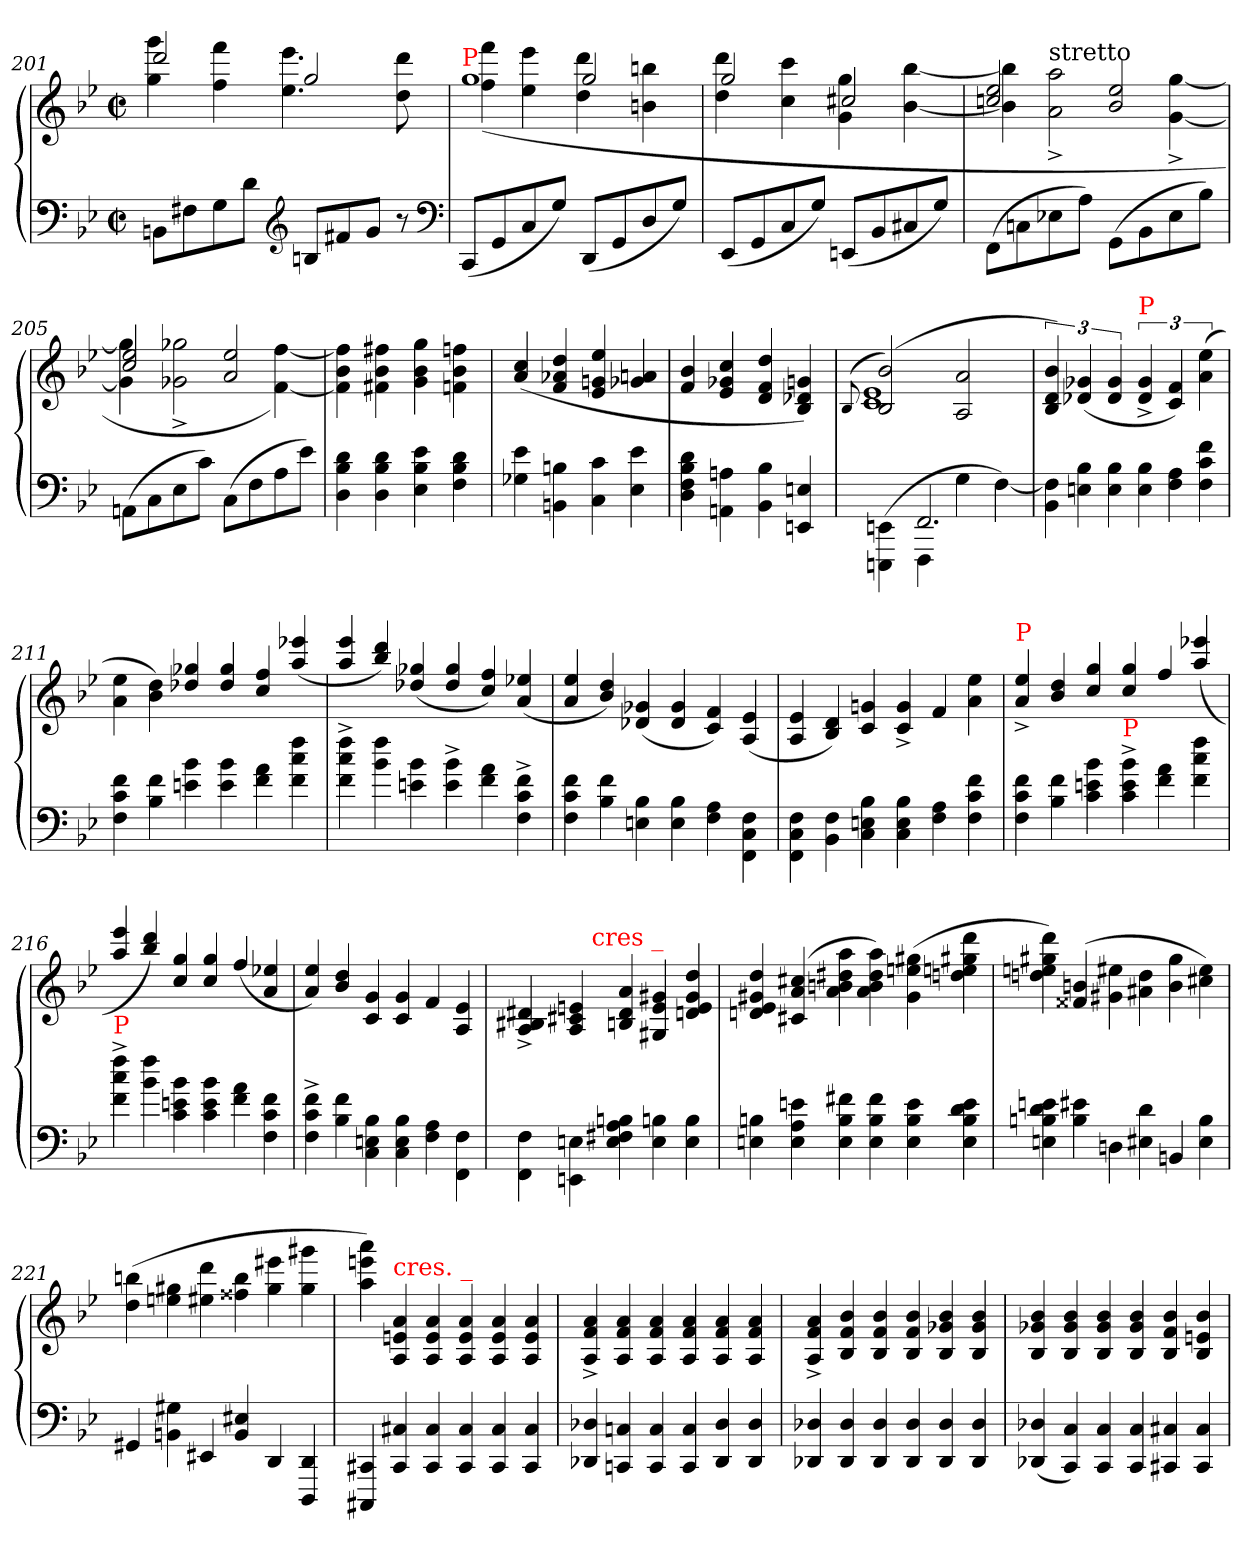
**kern	**kern
*part1	*part1
*staff2	*staff1
*clefF4	*clefG2
*k[b-e-]	*k[b-e-]
*M2/2	*M2/2
*met(c|)	*met(c|)
=201	=201
*	*^
8BBn\L	2ddd/	4ggg\ 4gg\
8F#X	.	.
8G	.	4fff\ 4ff\
8dJ	.	.
*clefG2	*	*
8Bn/L	2gg/	4.eee-\ 4.ee-\
8f#X	.	.
8gJ	.	.
8r	.	8ddd\ 8dd\
*clefF4	*	*
=202	=202	=202
!	!LO:TX:a:color=red:t=P	!
!	!LO:N:vis=1	!
(<8CC/L	2gg\	(>4fff\ 4ff\
8GG	.	.
8C	.	4eee-\ 4ee-\
8GJ)	.	.
(<8DD/L	2gg/	4ddd\ 4dd\
8GG	.	.
8D	.	4bbn\ 4bn\
8GJ)	.	.
=203	=203	=203
(<8EE-/L	2gg/	4ddd\ 4dd\
8GG	.	.
8C	.	4ccc\ 4cc\
8GJ)	.	.
(<8EEn/L	2cc#X/	4gg\ 4g\
8BB-	.	.
8C#X	.	[4bb-\ [4b-\
8GJ)	.	.
=204	=204	=204
(>8FF\L	2ee-/ 2ccn/	4bb-]\ 4b-]\
8Cn	.	.
!	!	!LO:TX:a:t=stretto
8E-X	.	2aa^>\ 2a^>\
8AJ)	.	.
(>8GG\L	2ee-/ 2b-/	.
8BB-	.	.
8E-	.	[4gg^>\ [4g^>\
8B-J)	.	.
=205	=205	=205
(>8AAnL	2ee-/ 2cc/	4gg]\ 4g]\
8C	.	.
8E-	.	2gg-X^>\ 2g-X^>\
8cJ)	.	.
(>8CL	2ee-/ 2a/	.
8F	.	.
8A	.	[4ff\ [4f\)
8e-J)	.	.
*	*v	*v
=206	=206
4d\ 4B-\ 4D\	4ff]\ 4b-\ 4f]\
4d\ 4B-\ 4D\	4ff#X\ 4b-\ 4f#X\
4e-\ 4B-\ 4E-\	4gg\ 4b-\ 4g\
4d\ 4B-\ 4F\	4ffn\ 4b-\ 4fn\
=207	=207
4e-\ 4G-X\	(>4cc/ 4a/
4Bn\ 4BBn\	4dd/ 4a-X/ 4f/
4c\ 4C\	4ee-/ 4gn/ 4e-/
4e-\ 4E-\	4an/ 4g-X/
=208	=208
4d\ 4B-\ 4F\ 4D\	4b-/ 4f/
4An\ 4AAn\	4cc/ 4g-X/ 4e-/
4B-\ 4BB-\	4dd/ 4f/ 4d/
4En/ 4EEn/	4g/ 4d-X/ 4B-/)
=209	=209
.	(>8qqB-/
*^	*^
4ryy	(>4EEn\ 4EEEn\	(>2b-/ 2B-/)	1e- 1c
2.FF/	4FFF	.	.
.	4G\	2a/ 2A/	.
.	[4F\)	.	.
*v	*v	*	*
*	*v	*v
=210	=210
*Xtuplet	*
6F]\ 6BB-\	6b-/ 6d/ 6B-/)
6B-\ 6En\	(<6g-X/ 6d-X/
6B-\ 6E\	6g-/ 6d-/
!	!LO:TX:a:color=red:t=P
6B-\ 6E\	6g-^</ 6d-^</
6A\ 6F\	6f/ 6c/)
6f\ 6c\ 6F\	(>6ee-\ 6a\
=211	=211
*	*Xtuplet
6f\ 6c\ 6F\	6ee-\ 6a\
6f\ 6B-\	6dd\ 6b-\)
6b-\ 6en\	6gg-X/ 6dd-X/
6b-\ 6e\	6gg-/ 6dd-/
6a\ 6f\	6ff/ 6cc/
6ff\ 6cc\ 6f\	(>6eee-X/ 6aa/
=212	=212
6ff^<\ 6cc^<\ 6f^<\	6eee-/ 6aa/
6ff\ 6b-\	6ddd/ 6bb-/)
6b-\ 6en\	(>6gg-X/ 6dd-X/
6b-^<\ 6e^<\	6gg-/ 6dd-/
6a\ 6f\	6ff/ 6cc/)
6f^\ 6c^\ 6F^\	(>6ee-X/ 6a/
=213	=213
6f\ 6c\ 6F\	6ee-/ 6a/
6f\ 6B-\	6dd/ 6b-/)
6B-\ 6En\	(>6g-X/ 6d-X/
6B-\ 6E\	6g-/ 6d-/
6A\ 6F\	6f/ 6c/)
6F\ 6C\ 6FF\	(>6e-/ 6A/
=214	=214
6F\ 6C\ 6FF\	6e-/ 6A/
6F\ 6BB-\	6d/ 6B-/)
6B-\ 6En\ 6C\	6gn/ 6c/
6B-\ 6E\ 6C\	6g^</ 6c^</
6A\ 6F\	6f/
6f\ 6c\ 6F\	6ee-\ 6a\
=215	=215
!	!LO:TX:a:color=red:t=P
6f\ 6c\ 6F\	6ee-^</ 6a^</
6f\ 6B-\	6dd/ 6b-/
6b-\ 6en\ 6c\	6gg/ 6cc/
!LO:TX:a:color=red:t=P	!
6b-^<\ 6e^<\ 6c^<\	6gg/ 6cc/
6a\ 6f\	6ff/
6ff\ 6cc\ 6f\	(>6eee-X/ 6aa/
=216	=216
!LO:TX:a:color=red:t=P	!
6ff^<\ 6cc^<\ 6f^<\	6eee-/ 6aa/
6ff\ 6b-\	6ddd/ 6bb-/)
6b-\ 6en\ 6c\	6gg/ 6cc/
6b-\ 6e\ 6c\	6gg/ 6cc/
6a\ 6f\	(>6ff/
6f\ 6c\ 6F\	6ee-X/ 6a/
=217	=217
6f^<\ 6c^<\ 6F^<\	6ee-/ 6a/)
6f\ 6B-\	6dd/ 6b-/
6B-\ 6En\ 6C\	6g/ 6c/
6B-\ 6E\ 6C\	6g/ 6c/
6A\ 6F\	6f/
6F\ 6FF\	6e-/ 6A/
=218	=218
*	*^
5F\ 5FF\	5d#X^</ 5B#X^</ 5A^</	5.ryy
5En\ 5EEn\	5en/ 5c#X/ 5A/	.
!	!	!LO:TX:a:color=red:t=cres _
.	.	5%2..ryy
5B\ 5A\ 5F#\ 5E\	5a/ 5d#/ 5Bn/	.
5Bn\ 5E\	5g#X/ 5e/ 5G#X/	.
5B\ 5E\	5dd/ 5g#/ 5e/ 5dn/	.
*	*v	*v
=219	=219
6Bn\ 6En\	6dd/ 6g#X/ 6e-/ 6dn/
6en\ 6A\ 6E\	(>6cc#X/ 6a/ 6c#X/
6f#X\ 6B\ 6E\	6aa\ 6dd#X\ 6bn\ 6a\
6f#\ 6B\ 6E\	6aa\ 6dd#\ 6b\ 6a\)
6e\ 6B\ 6E\	(>6gg#X 6ee 6g#
6e\ 6d\ 6B\ 6E\	6ddd\ 6gg#X\ 6een\ 6dd\
=220	=220
6en\ 6d\ 6Bn\ 6En\	6ddd\ 6gg#X\ 6ee\ 6ddn\)
6e#X\ 6B\	(>6bn/ 6f##X/
6Dn\	6ee#X\ 6g#X\
6d\ 6E#X\	6dd\ 6a#X\
6BBn/	6gg#\ 6b\
6B\ 6E#\	6ee#\ 6cc#\)
=221	=221
6GG#X/	(>6bbn\ 6dd\
6G#X\ 6BBn\	6gg#X\ 6een\
6EE#X/	6ddd\ 6ee#X\
6E#X/ 6BB/	6bb\ 6ff##X\
6DD/	6eee#X\ 6gg#\
6DD/ 6DDD/	6ggg#X\ 6gg#\
=222	=222
6CC#X/ 6CCC#X/	6aaa\ 6eee\ 6aa\)
!	!LO:TX:a:color=red:t=cres. _
6C#X/ 6CC#/	6a 6en 6A
6C#/ 6CC#/	6a 6e 6A
6C#/ 6CC#/	6a 6e 6A
6C#/ 6CC#/	6a 6e 6A
6C#/ 6CC#/	6a 6e 6A
=223	=223
6D-X/ 6DD-X/	6a^< 6f^< 6A^<
6Cn/ 6CCn/	6a 6f 6A
6C/ 6CC/	6a 6f 6A
6C/ 6CC/	6a 6f 6A
6D-/ 6DD-/	6a 6f 6A
6D-/ 6DD-/	6a 6f 6A
=224	=224
6D-X/ 6DD-X/	6a^< 6f^< 6A^<
6D-/ 6DD-/	6b- 6f 6B-
6D-/ 6DD-/	6b- 6f 6B-
6D-/ 6DD-/	6b- 6f 6B-
6D-/ 6DD-/	6b- 6g-X 6B-
6D-/ 6DD-/	6b- 6g- 6B-
=225	=225
(>6D-X/ 6DD-X/	6b- 6g-X 6B-
6C/ 6CC/)	6b- 6g- 6B-
6C/ 6CC/	6b- 6g- 6B-
6C/ 6CC/	6b- 6g- 6B-
6C#X/ 6CC#X/	6b- 6f 6B-
6C#/ 6CC#/	6b- 6en 6B-
=	=
*-	*-
